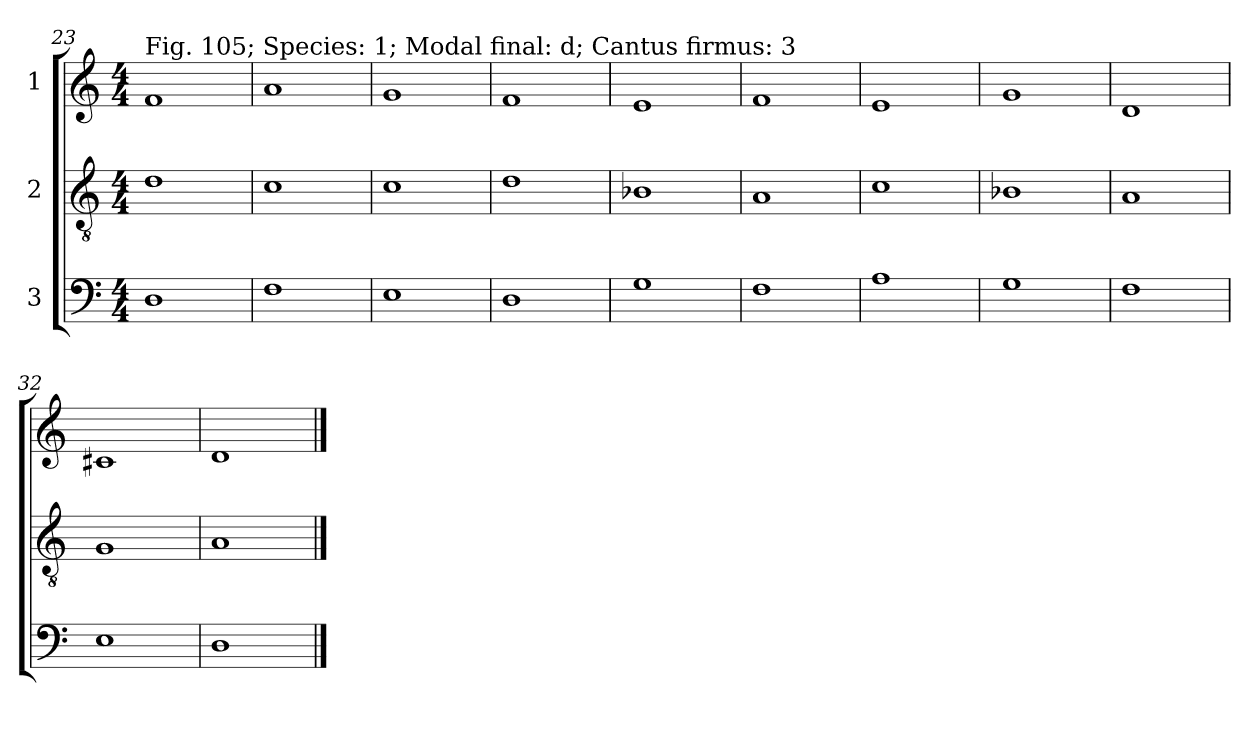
**kern	**kern	**kern
*part3	*part2	*part1
*staff3	*staff2	*staff1
*I"3	*I"2	*I"1
*clefF4	*clefGv2	*clefG2
*k[]	*k[]	*k[]
*M4/4	*M4/4	*M4/4
=23	=23	=23
!	!	!LO:TX:a:t=Fig. 105; Species&colon; 1; Modal final&colon; d; Cantus firmus&colon; 3
1D	1d	1f
=24	=24	=24
1F	1c	1a
=25	=25	=25
1E	1c	1g
=26	=26	=26
1D	1d	1f
=27	=27	=27
1G	1B-X	1e
=28	=28	=28
1F	1A	1f
=29	=29	=29
1A	1c	1e
=30	=30	=30
1G	1B-X	1g
=31	=31	=31
1F	1A	1d
=32	=32	=32
1E	1G	1c#X
=33	=33	=33
1D	1A	1d
==	==	==
*-	*-	*-
